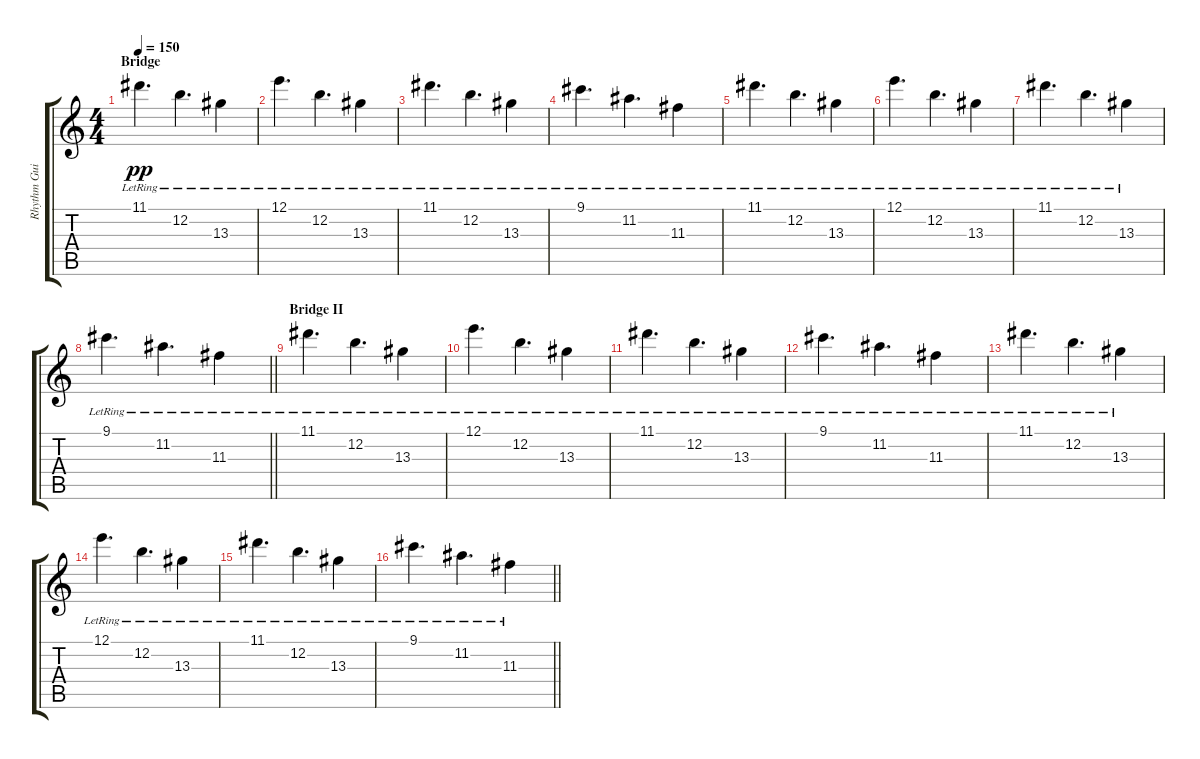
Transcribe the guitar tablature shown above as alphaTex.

\track ("Rhythm Guitar" "Rhythm Gui") {instrument distortionguitar}
\staff {score tabs}
\tuning (E4 B3 G3 D3 A2 E2) {hide}
\ts (4 4)
\section ("" "Bridge")
\tempo 150
\clef g2
\ks c
11.1{lr}.4{d dy pp} 12.2{lr}.4{d} 13.3{lr}.4 |
12.1{lr}.4{d} 12.2{lr}.4{d} 13.3{lr}.4 |
11.1{lr}.4{d} 12.2{lr}.4{d} 13.3{lr}.4 |
9.1{lr}.4{d} 11.2{lr}.4{d} 11.3{lr}.4 |
11.1{lr}.4{d} 12.2{lr}.4{d} 13.3{lr}.4 |
12.1{lr}.4{d} 12.2{lr}.4{d} 13.3{lr}.4 |
11.1{lr}.4{d} 12.2{lr}.4{d} 13.3{lr}.4 |
\barLineRight lightlight
9.1{lr}.4{d} 11.2{lr}.4{d} 11.3{lr}.4 |
\section ("" "Bridge II")
11.1{lr}.4{d} 12.2{lr}.4{d} 13.3{lr}.4 |
12.1{lr}.4{d} 12.2{lr}.4{d} 13.3{lr}.4 |
11.1{lr}.4{d} 12.2{lr}.4{d} 13.3{lr}.4 |
9.1{lr}.4{d} 11.2{lr}.4{d} 11.3{lr}.4 |
11.1{lr}.4{d} 12.2{lr}.4{d} 13.3{lr}.4 |
12.1{lr}.4{d} 12.2{lr}.4{d} 13.3{lr}.4 |
11.1{lr}.4{d} 12.2{lr}.4{d} 13.3{lr}.4 |
\barLineRight lightlight
9.1{lr}.4{d} 11.2{lr}.4{d} 11.3{lr}.4
